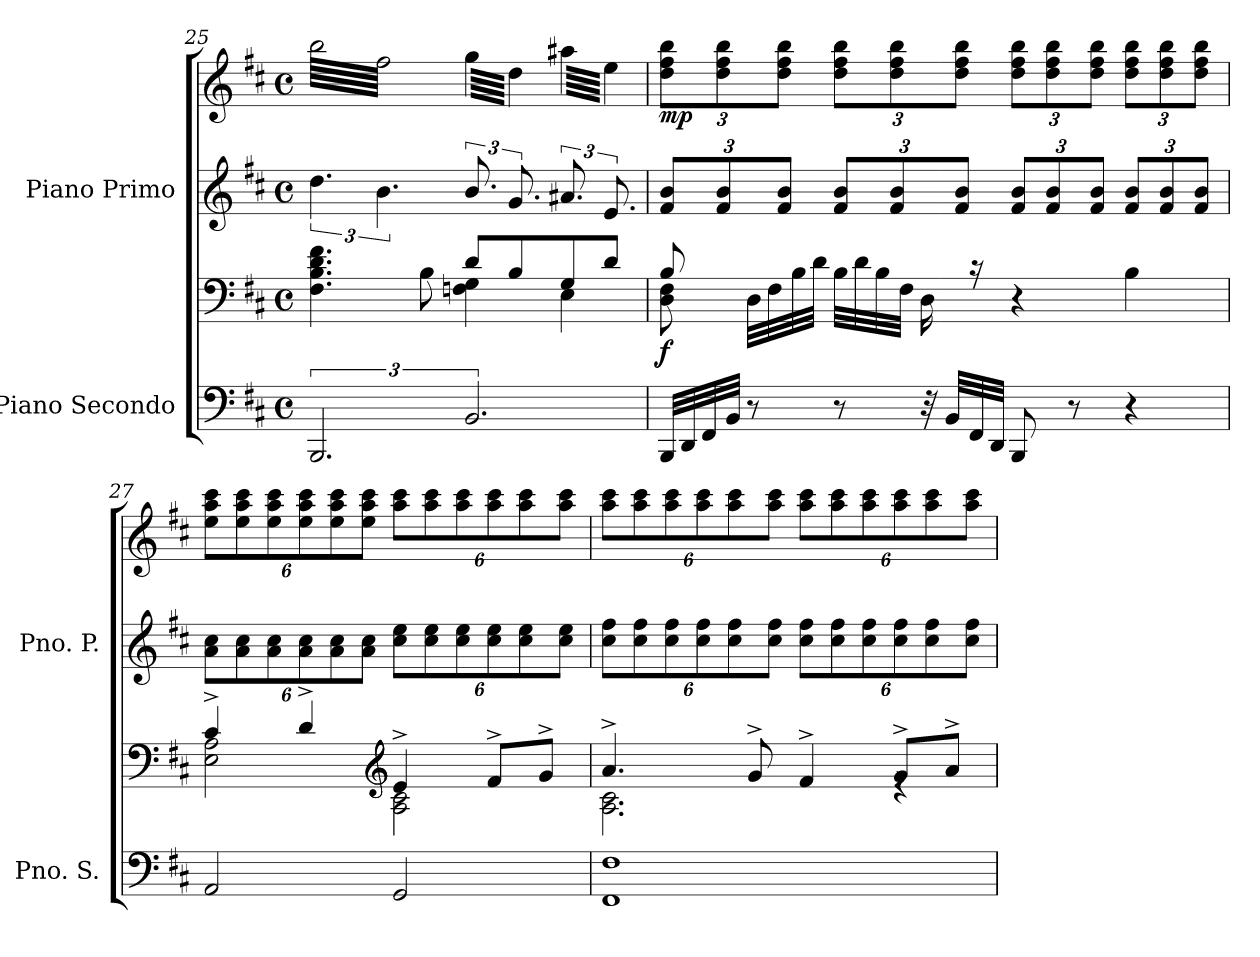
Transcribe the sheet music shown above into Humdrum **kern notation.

**kern	**kern	**dynam	**kern	**kern	**dynam
*part2	*part2	*part2	*part1	*part1	*part1
*staff4	*staff3	*staff3/4	*staff2	*staff1	*staff1/2
*I"Piano Secondo	*	*	*I"Piano Primo	*	*
*I'Pno. S.	*	*	*I'Pno. P.	*	*
*clefF4	*clefF4	*	*clefG2	*clefG2	*
*k[f#c#]	*k[f#c#]	*	*k[f#c#]	*k[f#c#]	*
*M4/4	*M4/4	*	*M4/4	*M4/4	*
*met(c)	*met(c)	*	*met(c)	*met(c)	*
=25	=25	=25	=25	=25	=25
*	*^	*	*	*	*
*	*	*	*	*	*tremolo	*
3.BBB	4.F#\ 4.B\ 4.d\ 4.f#\	2ryy	.	6.dd\	64bb\LLLL	.
.	.	.	.	.	64ff#\	.
.	.	.	.	.	64bb\	.
.	.	.	.	.	64ff#\	.
.	.	.	.	.	64bb\	.
.	.	.	.	.	64ff#\	.
.	.	.	.	.	64bb\	.
.	.	.	.	.	64ff#\	.
.	.	.	.	.	64bb\	.
.	.	.	.	.	64ff#\	.
.	.	.	.	.	64bb\	.
.	.	.	.	.	64ff#\	.
.	.	.	.	.	64bb\	.
.	.	.	.	.	64ff#\	.
.	.	.	.	.	64bb\	.
.	.	.	.	.	64ff#\	.
.	.	.	.	6.b\	64bb\	.
.	.	.	.	.	64ff#\	.
.	.	.	.	.	64bb\	.
.	.	.	.	.	64ff#\	.
.	.	.	.	.	64bb\	.
.	.	.	.	.	64ff#\	.
.	.	.	.	.	64bb\	.
.	.	.	.	.	64ff#\	.
.	8B\	.	.	.	64bb\	.
.	.	.	.	.	64ff#\	.
.	.	.	.	.	64bb\	.
.	.	.	.	.	64ff#\	.
.	.	.	.	.	64bb\	.
.	.	.	.	.	64ff#\	.
.	.	.	.	.	64bb\	.
.	.	.	.	.	64ff#\JJJJ	.
3.BB	8d/L	4Fn\ 4G\	.	12.b/	64gg\LLLL	.
.	.	.	.	.	64dd\	.
.	.	.	.	.	64gg\	.
.	.	.	.	.	64dd\	.
.	.	.	.	.	64gg\	.
.	.	.	.	.	64dd\	.
.	.	.	.	.	64gg\	.
.	.	.	.	.	64dd\	.
.	8B/	.	.	12.g/	64gg\	.
.	.	.	.	.	64dd\	.
.	.	.	.	.	64gg\	.
.	.	.	.	.	64dd\	.
.	.	.	.	.	64gg\	.
.	.	.	.	.	64dd\	.
.	.	.	.	.	64gg\	.
.	.	.	.	.	64dd\JJJJ	.
.	8G/	4E\	.	12.a#X/	64aa#X\LLLL	.
.	.	.	.	.	64ee\	.
.	.	.	.	.	64aa#X\	.
.	.	.	.	.	64ee\	.
.	.	.	.	.	64aa#X\	.
.	.	.	.	.	64ee\	.
.	.	.	.	.	64aa#X\	.
.	.	.	.	.	64ee\	.
.	8d/J	.	.	12.e/	64aa#X\	.
.	.	.	.	.	64ee\	.
.	.	.	.	.	64aa#X\	.
.	.	.	.	.	64ee\	.
.	.	.	.	.	64aa#X\	.
.	.	.	.	.	64ee\	.
.	.	.	.	.	64aa#X\	.
.	.	.	.	.	64ee\JJJJ	.
*	*	*	*	*	*Xtremolo	*
!!LO:LB:g=z
=26	=26	=26	=26	=26	=26	=26
*	*	*	*	*Xbrackettup	*Xbrackettup	*
!	!	!	!LO:DY:b	!	!	!LO:DY:b
32BBB/LLL	8B/	8D\ 8F#\	f	12f#/ 12b/L	12dd\ 12ff#\ 12bb\L	mp
.	.	.	.	.	.	.
32DD/	.	.	.	.	.	.
.	.	.	.	.	.	.
32FF#/	.	.	.	.	.	.
.	.	.	.	.	.	.
.	.	.	.	12f#/ 12b/	12dd\ 12ff#\ 12bb\	.
32BB/JJJ	.	.	.	.	.	.
.	.	.	.	.	.	.
8r	8ryy	32D\LLL	.	.	.	.
.	.	32F#\	.	.	.	.
.	.	.	.	12f#/ 12b/J	12dd\ 12ff#\ 12bb\J	.
.	.	32B\	.	.	.	.
.	.	32d\JJJ	.	.	.	.
8r	4reyy	32B\LLL	.	12f#/ 12b/L	12dd\ 12ff#\ 12bb\L	.
.	.	32d\	.	.	.	.
.	.	32B\	.	.	.	.
.	.	.	.	12f#/ 12b/	12dd\ 12ff#\ 12bb\	.
.	.	32F#\JJJ	.	.	.	.
32r	.	16D\	.	.	.	.
32BB/LLL	.	.	.	.	.	.
.	.	.	.	12f#/ 12b/J	12dd\ 12ff#\ 12bb\J	.
32FF#/	.	16rc	.	.	.	.
32DD/JJJ	.	.	.	.	.	.
8BBB/	4r	4rCCyy	.	12f#/ 12b/L	12dd\ 12ff#\ 12bb\L	.
.	.	.	.	12f#/ 12b/	12dd\ 12ff#\ 12bb\	.
8r	.	.	.	.	.	.
.	.	.	.	12f#/ 12b/J	12dd\ 12ff#\ 12bb\J	.
4r	4B\	4ryy	.	12f#/ 12b/L	12dd\ 12ff#\ 12bb\L	.
.	.	.	.	12f#/ 12b/	12dd\ 12ff#\ 12bb\	.
.	.	.	.	12f#/ 12b/J	12dd\ 12ff#\ 12bb\J	.
=27	=27	=27	=27	=27	=27	=27
!	!	!	!LO:DY:b=2	!	!	!
!	!	!	!LO:DY:n=1:b	!	!	!
2AA/	4c#^/	2E\ 2A\	f mf	12a\ 12cc#\L	12ee\ 12aa\ 12ccc#\L	.
.	.	.	.	12a\ 12cc#\	12ee\ 12aa\ 12ccc#\	.
.	.	.	.	12a\ 12cc#\	12ee\ 12aa\ 12ccc#\	.
.	4d^/	.	.	12a\ 12cc#\	12ee\ 12aa\ 12ccc#\	.
.	.	.	.	12a\ 12cc#\	12ee\ 12aa\ 12ccc#\	.
.	.	.	.	12a\ 12cc#\J	12ee\ 12aa\ 12ccc#\J	.
*	*clefG2	*	*	*	*	*
2GG/	4e^/	2A\ 2c#\	.	12cc#\ 12ee\L	12aa\ 12ccc#\L	.
.	.	.	.	12cc#\ 12ee\	12aa\ 12ccc#\	.
.	.	.	.	12cc#\ 12ee\	12aa\ 12ccc#\	.
.	8f#^/L	.	.	12cc#\ 12ee\	12aa\ 12ccc#\	.
.	.	.	.	12cc#\ 12ee\	12aa\ 12ccc#\	.
.	8g^/J	.	.	.	.	.
.	.	.	.	12cc#\ 12ee\J	12aa\ 12ccc#\J	.
!!LO:LB:g=z
=28	=28	=28	=28	=28	=28	=28
1FF# 1F#	4.a^/	2.A\ 2.c#\	.	12cc#\ 12ff#\L	12aa\ 12ccc#\L	.
.	.	.	.	12cc#\ 12ff#\	12aa\ 12ccc#\	.
.	.	.	.	12cc#\ 12ff#\	12aa\ 12ccc#\	.
.	.	.	.	12cc#\ 12ff#\	12aa\ 12ccc#\	.
.	.	.	.	12cc#\ 12ff#\	12aa\ 12ccc#\	.
.	8g^/	.	.	.	.	.
.	.	.	.	12cc#\ 12ff#\J	12aa\ 12ccc#\J	.
.	4f#^/	.	.	12cc#\ 12ff#\L	12aa\ 12ccc#\L	.
.	.	.	.	12cc#\ 12ff#\	12aa\ 12ccc#\	.
.	.	.	.	12cc#\ 12ff#\	12aa\ 12ccc#\	.
.	8g^/L	4re	.	12cc#\ 12ff#\	12aa\ 12ccc#\	.
.	.	.	.	12cc#\ 12ff#\	12aa\ 12ccc#\	.
.	8a^/J	.	.	.	.	.
.	.	.	.	12cc#\ 12ff#\J	12aa\ 12ccc#\J	.
*	*v	*v	*	*	*	*
=	=	=	=	=	=
*-	*-	*-	*-	*-	*-
